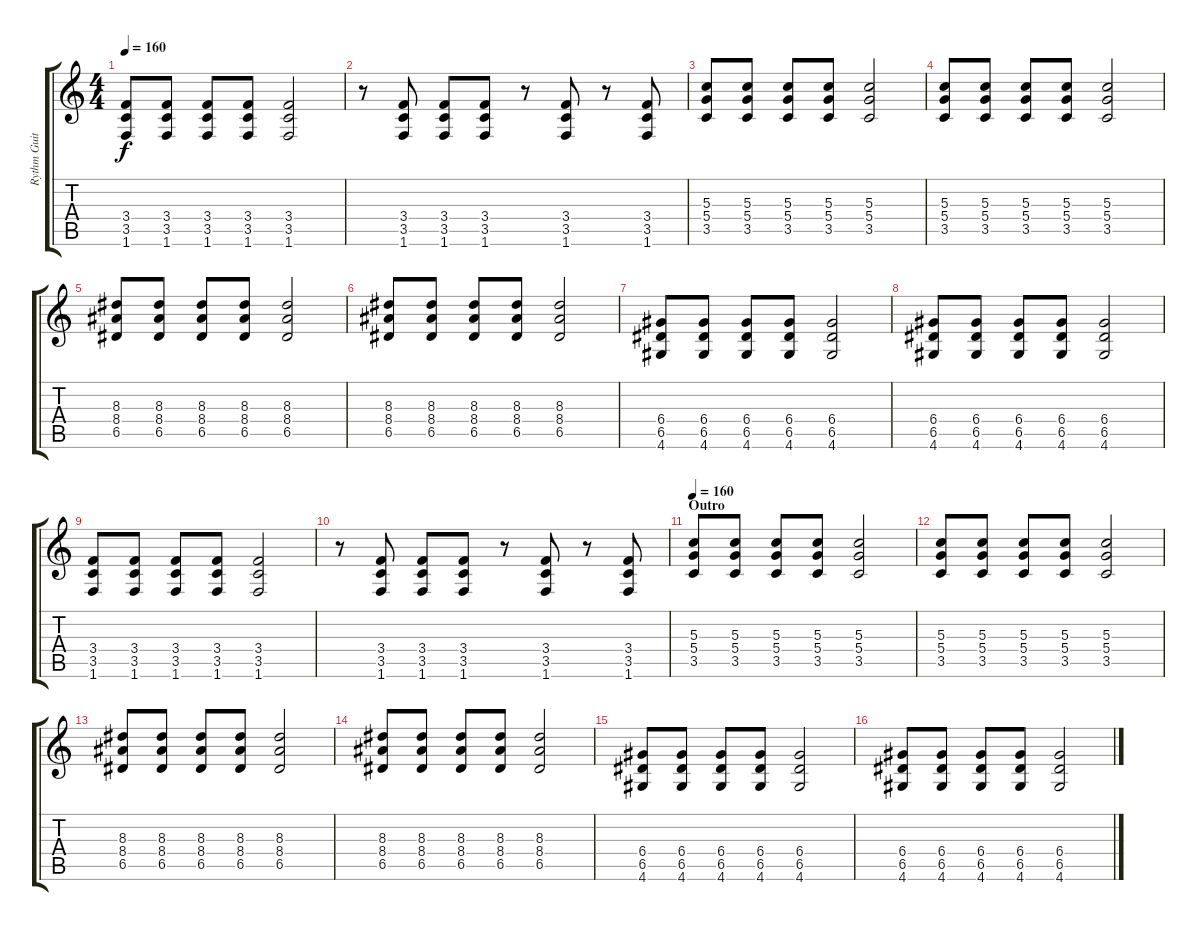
\track ("Rythm Guitar" "Rythm Guit") {instrument distortionguitar}
\staff {score tabs}
\tuning (E4 B3 G3 D3 A2 E2) {hide}
\ts (4 4)
\tempo 160
\clef g2
\ks c
(3.4 3.5 1.6).8{dy f} (3.4 3.5 1.6).8 (3.4 3.5 1.6).8 (3.4 3.5 1.6).8 (3.4 3.5 1.6).2 |
r.8 (3.4 3.5 1.6).8 (3.4 3.5 1.6).8 (3.4 3.5 1.6).8 r.8 (3.4 3.5 1.6).8 r.8 (3.4 3.5 1.6).8 |
(5.3 5.4 3.5).8 (5.3 5.4 3.5).8 (5.3 5.4 3.5).8 (5.3 5.4 3.5).8 (5.3 5.4 3.5).2 |
(5.3 5.4 3.5).8 (5.3 5.4 3.5).8 (5.3 5.4 3.5).8 (5.3 5.4 3.5).8 (5.3 5.4 3.5).2 |
(8.3 8.4 6.5).8 (8.3 8.4 6.5).8 (8.3 8.4 6.5).8 (8.3 8.4 6.5).8 (8.3 8.4 6.5).2 |
(8.3 8.4 6.5).8 (8.3 8.4 6.5).8 (8.3 8.4 6.5).8 (8.3 8.4 6.5).8 (8.3 8.4 6.5).2 |
(6.4 6.5 4.6).8 (6.4 6.5 4.6).8 (6.4 6.5 4.6).8 (6.4 6.5 4.6).8 (6.4 6.5 4.6).2 |
(6.4 6.5 4.6).8 (6.4 6.5 4.6).8 (6.4 6.5 4.6).8 (6.4 6.5 4.6).8 (6.4 6.5 4.6).2 |
(3.4 3.5 1.6).8 (3.4 3.5 1.6).8 (3.4 3.5 1.6).8 (3.4 3.5 1.6).8 (3.4 3.5 1.6).2 |
r.8 (3.4 3.5 1.6).8 (3.4 3.5 1.6).8 (3.4 3.5 1.6).8 r.8 (3.4 3.5 1.6).8 r.8 (3.4 3.5 1.6).8 |
\section ("" "Outro")
\tempo 160
(5.3 5.4 3.5).8 (5.3 5.4 3.5).8 (5.3 5.4 3.5).8 (5.3 5.4 3.5).8 (5.3 5.4 3.5).2 |
(5.3 5.4 3.5).8 (5.3 5.4 3.5).8 (5.3 5.4 3.5).8 (5.3 5.4 3.5).8 (5.3 5.4 3.5).2 |
(8.3 8.4 6.5).8 (8.3 8.4 6.5).8 (8.3 8.4 6.5).8 (8.3 8.4 6.5).8 (8.3 8.4 6.5).2 |
(8.3 8.4 6.5).8 (8.3 8.4 6.5).8 (8.3 8.4 6.5).8 (8.3 8.4 6.5).8 (8.3 8.4 6.5).2 |
(6.4 6.5 4.6).8 (6.4 6.5 4.6).8 (6.4 6.5 4.6).8 (6.4 6.5 4.6).8 (6.4 6.5 4.6).2 |
(6.4 6.5 4.6).8 (6.4 6.5 4.6).8 (6.4 6.5 4.6).8 (6.4 6.5 4.6).8 (6.4 6.5 4.6).2
